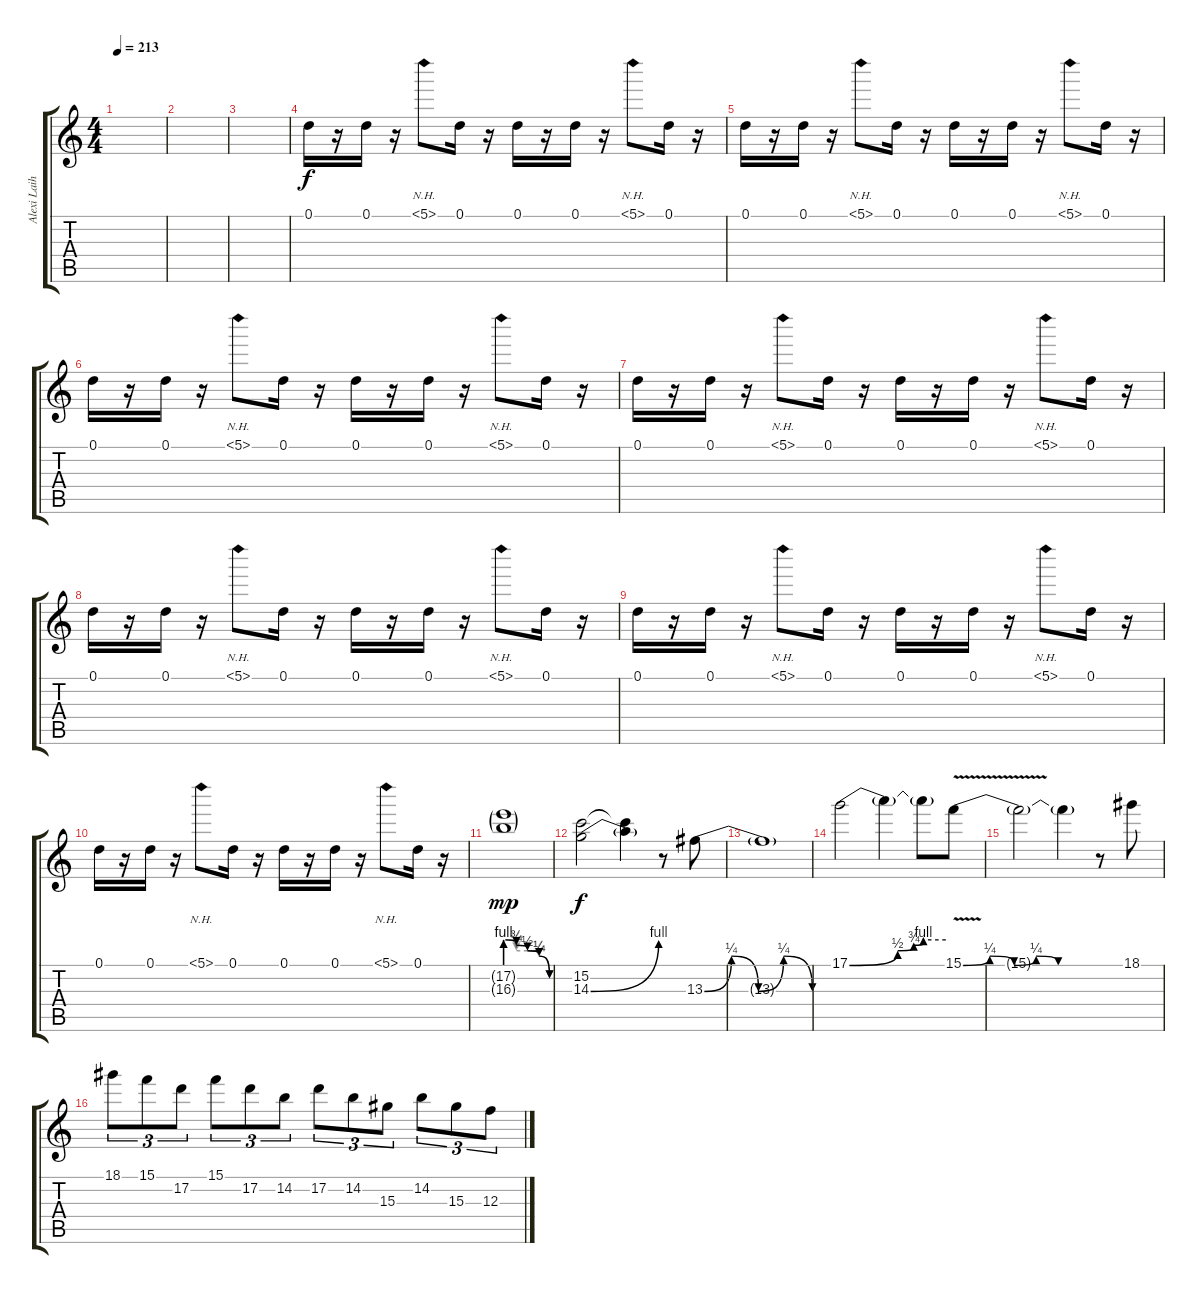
\track ("Alexi Laiho(solo)" "Alexi Laih") {instrument distortionguitar}
\staff {score tabs}
\tuning (D4 A3 F3 C3 G2 D2) {hide}
\ts (4 4)
\tempo 213
\clef g2
\ks c
|
|
|
0.1.16 r.16 0.1.16 r.16 5.1{nh}.8 0.1.16 r.16 0.1.16 r.16 0.1.16 r.16 5.1{nh}.8 0.1.16 r.16 |
0.1.16 r.16 0.1.16 r.16 5.1{nh}.8 0.1.16 r.16 0.1.16 r.16 0.1.16 r.16 5.1{nh}.8 0.1.16 r.16 |
0.1.16 r.16 0.1.16 r.16 5.1{nh}.8 0.1.16 r.16 0.1.16 r.16 0.1.16 r.16 5.1{nh}.8 0.1.16 r.16 |
0.1.16 r.16 0.1.16 r.16 5.1{nh}.8 0.1.16 r.16 0.1.16 r.16 0.1.16 r.16 5.1{nh}.8 0.1.16 r.16 |
0.1.16 r.16 0.1.16 r.16 5.1{nh}.8 0.1.16 r.16 0.1.16 r.16 0.1.16 r.16 5.1{nh}.8 0.1.16 r.16 |
0.1.16 r.16 0.1.16 r.16 5.1{nh}.8 0.1.16 r.16 0.1.16 r.16 0.1.16 r.16 5.1{nh}.8 0.1.16 r.16 |
0.1.16 r.16 0.1.16 r.16 5.1{nh}.8 0.1.16 r.16 0.1.16 r.16 0.1.16 r.16 5.1{nh}.8 0.1.16 r.16 |
(17.2{be (custom 0 4 15 3 30 2 46 1 60 0) g} 16.3{be (custom 0 4 15 2 30 2 45 1 60 0) g}).1{dy mp} |
(15.2 14.3{be (bend 0 0 60 4)}).2{dy f} (15.2{t} 14.3{t}).4 r.8 13.3{be (custom 0 0 15 1 30 0 44 1 60 0)}.8 |
13.3{t}.1 |
17.1{be (custom 0 0 30 2 40 3 46 4 60 4)}.2 17.1{t}.4 17.1{t}.8 15.1{be (custom 0 0 12 1 23 0 33 1 43 0 60 0) v}.8 |
15.1{t}.2 15.1{t}.4 r.8 18.1.8 |
18.1.8{tu (3 2)} 15.1.8{tu (3 2)} 17.2.8{tu (3 2)} 15.1.8{tu (3 2)} 17.2.8{tu (3 2)} 14.2.8{tu (3 2)} 17.2.8{tu (3 2)} 14.2.8{tu (3 2)} 15.3.8{tu (3 2)} 14.2.8{tu (3 2)} 15.3.8{tu (3 2)} 12.3.8{tu (3 2)}
